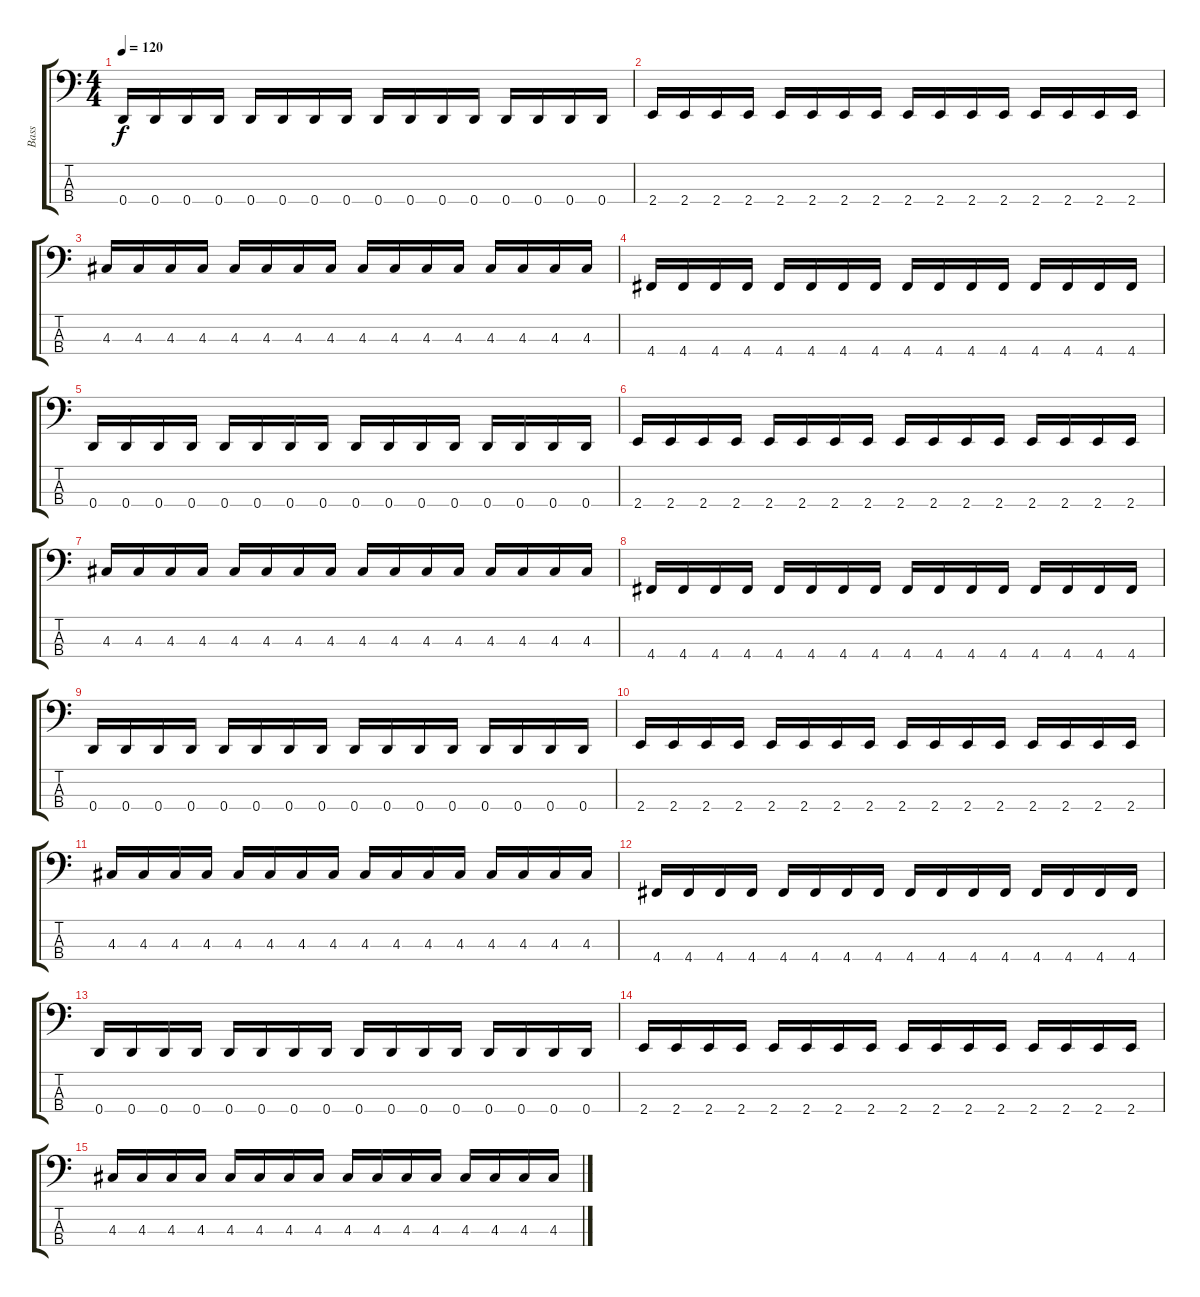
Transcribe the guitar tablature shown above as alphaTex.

\track ("Bass" "Bass") {instrument electricbassfinger}
\staff {score tabs}
\tuning (G2 D2 A1 D1) {hide}
\ts (4 4)
\tempo 120
\clef f4
\ks c
0.4.16{dy f} 0.4.16 0.4.16 0.4.16 0.4.16 0.4.16 0.4.16 0.4.16 0.4.16 0.4.16 0.4.16 0.4.16 0.4.16 0.4.16 0.4.16 0.4.16 |
2.4.16 2.4.16 2.4.16 2.4.16 2.4.16 2.4.16 2.4.16 2.4.16 2.4.16 2.4.16 2.4.16 2.4.16 2.4.16 2.4.16 2.4.16 2.4.16 |
4.3.16 4.3.16 4.3.16 4.3.16 4.3.16 4.3.16 4.3.16 4.3.16 4.3.16 4.3.16 4.3.16 4.3.16 4.3.16 4.3.16 4.3.16 4.3.16 |
4.4.16 4.4.16 4.4.16 4.4.16 4.4.16 4.4.16 4.4.16 4.4.16 4.4.16 4.4.16 4.4.16 4.4.16 4.4.16 4.4.16 4.4.16 4.4.16 |
0.4.16 0.4.16 0.4.16 0.4.16 0.4.16 0.4.16 0.4.16 0.4.16 0.4.16 0.4.16 0.4.16 0.4.16 0.4.16 0.4.16 0.4.16 0.4.16 |
2.4.16 2.4.16 2.4.16 2.4.16 2.4.16 2.4.16 2.4.16 2.4.16 2.4.16 2.4.16 2.4.16 2.4.16 2.4.16 2.4.16 2.4.16 2.4.16 |
4.3.16 4.3.16 4.3.16 4.3.16 4.3.16 4.3.16 4.3.16 4.3.16 4.3.16 4.3.16 4.3.16 4.3.16 4.3.16 4.3.16 4.3.16 4.3.16 |
4.4.16 4.4.16 4.4.16 4.4.16 4.4.16 4.4.16 4.4.16 4.4.16 4.4.16 4.4.16 4.4.16 4.4.16 4.4.16 4.4.16 4.4.16 4.4.16 |
0.4.16 0.4.16 0.4.16 0.4.16 0.4.16 0.4.16 0.4.16 0.4.16 0.4.16 0.4.16 0.4.16 0.4.16 0.4.16 0.4.16 0.4.16 0.4.16 |
2.4.16 2.4.16 2.4.16 2.4.16 2.4.16 2.4.16 2.4.16 2.4.16 2.4.16 2.4.16 2.4.16 2.4.16 2.4.16 2.4.16 2.4.16 2.4.16 |
4.3.16 4.3.16 4.3.16 4.3.16 4.3.16 4.3.16 4.3.16 4.3.16 4.3.16 4.3.16 4.3.16 4.3.16 4.3.16 4.3.16 4.3.16 4.3.16 |
4.4.16 4.4.16 4.4.16 4.4.16 4.4.16 4.4.16 4.4.16 4.4.16 4.4.16 4.4.16 4.4.16 4.4.16 4.4.16 4.4.16 4.4.16 4.4.16 |
0.4.16 0.4.16 0.4.16 0.4.16 0.4.16 0.4.16 0.4.16 0.4.16 0.4.16 0.4.16 0.4.16 0.4.16 0.4.16 0.4.16 0.4.16 0.4.16 |
2.4.16 2.4.16 2.4.16 2.4.16 2.4.16 2.4.16 2.4.16 2.4.16 2.4.16 2.4.16 2.4.16 2.4.16 2.4.16 2.4.16 2.4.16 2.4.16 |
4.3.16 4.3.16 4.3.16 4.3.16 4.3.16 4.3.16 4.3.16 4.3.16 4.3.16 4.3.16 4.3.16 4.3.16 4.3.16 4.3.16 4.3.16 4.3.16
